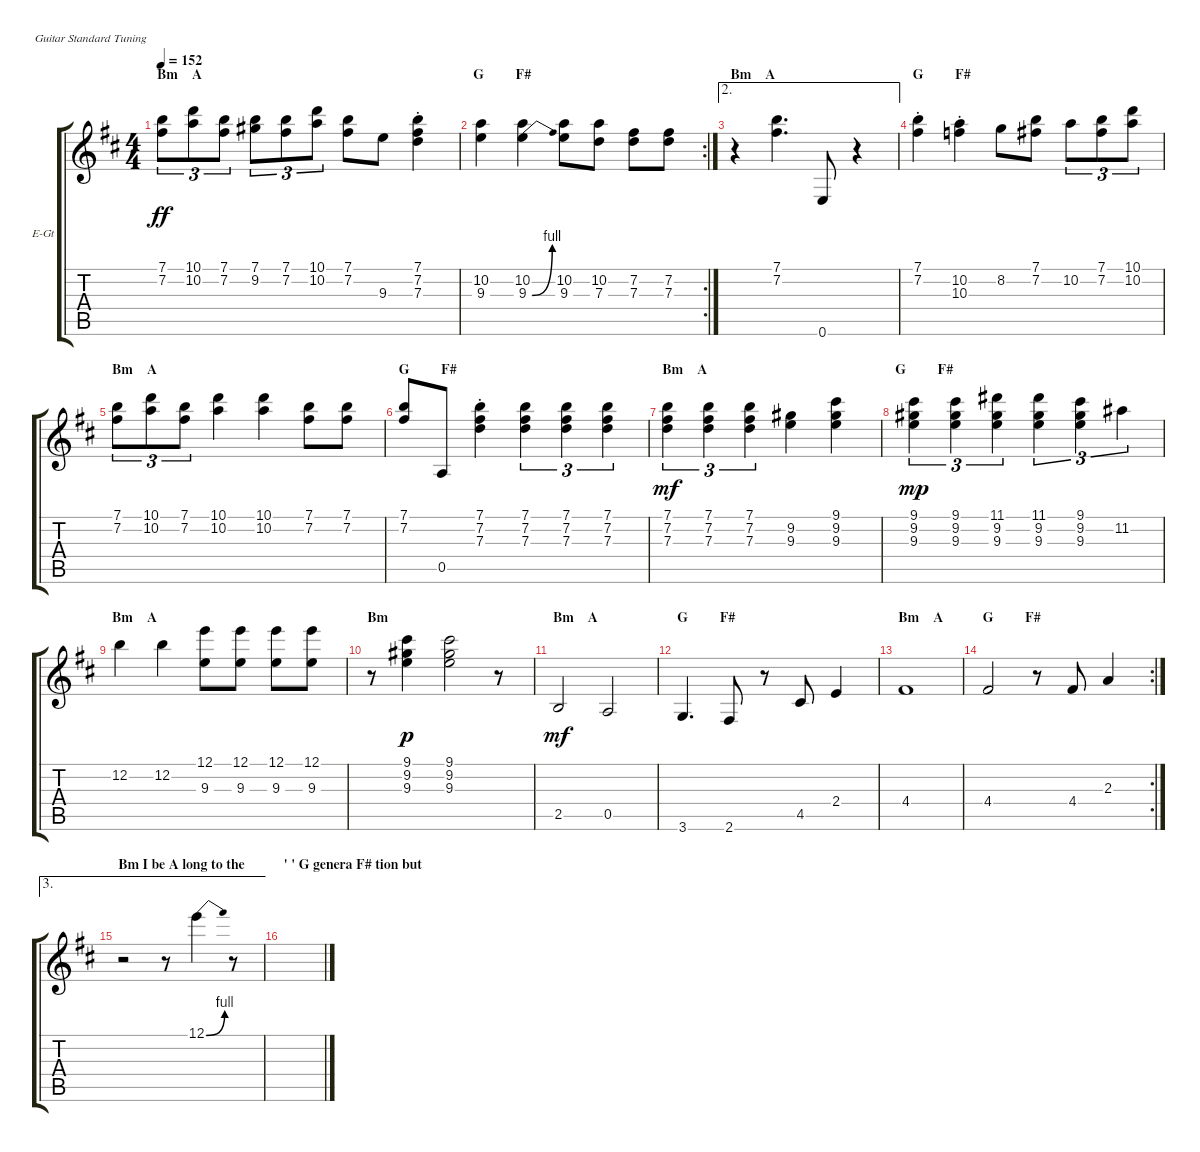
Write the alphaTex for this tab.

\bracketExtendMode groupsimilarinstruments
\firstSystemTrackNameOrientation horizontal
\otherSystemsTrackNameOrientation horizontal
\track ("Guitar - Robert Quine" "E-Gt") {instrument overdrivenguitar}
\staff {score tabs}
\tuning (E4 B3 G3 D3 A2 E2)
\ts (4 4)
\section ("" "Bm    A")
\tempo 152
\clef g2
\ks d
(7.1 7.2).8{tu (3 2) dy ff} (10.2 10.1).8{tu (3 2)} (7.1 7.2).8{tu (3 2)} (7.1 9.2).8{tu (3 2)} (7.1 7.2).8{tu (3 2)} (10.2 10.1).8{tu (3 2)} (7.1 7.2).8 9.3.8 (7.1 7.2 7.3{st}).4 |
\rc 2
\section ("" "G         F#")
(10.2 9.3).4 (10.2 9.3{be (bend 0 0 2.4 4)}).4 (10.2 9.3).8 (7.3 10.2).8 (7.2 7.3).8 (7.3 7.2).8 |
\ae 2
\section ("" "Bm    A")
r.4 (7.1 7.2).4{d} 0.6.8 r.4 |
\section ("" "G         F#")
(7.1{st} 7.2{st}).4 (10.2{st} 10.3{st}).4 8.2.8 (7.1 7.2).8 10.2.8{tu (3 2)} (7.2 7.1).8{tu (3 2)} (10.2 10.1).8{tu (3 2)} |
\section ("" "Bm    A")
(7.2 7.1).8{tu (3 2)} (10.2 10.1).8{tu (3 2)} (7.2 7.1).8{tu (3 2)} (10.1 10.2).4 (10.2 10.1).4 (7.1 7.2).8 (7.2 7.1).8 |
\section ("" "G         F#")
(7.1 7.2).8 0.5.8 (7.1{st} 7.2{st} 7.3).4 (7.1 7.2 7.3).4{tu (3 2)} (7.3 7.2 7.1).4{tu (3 2)} (7.1 7.2 7.3).4{tu (3 2)} |
\section ("" "Bm    A")
(7.1 7.2 7.3).4{tu (3 2) dy mf} (7.3 7.2 7.1).4{tu (3 2)} (7.1 7.2 7.3).4{tu (3 2)} (9.2 9.3).4 (9.3 9.2 9.1).4 |
\section ("" "G         F#")
(9.1 9.2 9.3).4{tu (3 2) dy mp} (9.3 9.2 9.1).4{tu (3 2)} (11.1 9.2 9.3).4{tu (3 2)} (11.1 9.2 9.3).4{tu (3 2)} (9.3 9.2 9.1).4{tu (3 2)} 11.2.4{tu (3 2)} |
\section ("" "Bm    A")
12.2.4 12.2.4 (12.1 9.3).8 (12.1 9.3).8 (12.1 9.3).8 (12.1 9.3).8 |
\section ("" "Bm")
r.8 (9.1 9.2 9.3).4{dy p} (9.1 9.2 9.3).2 r.8 |
\section ("" "Bm    A")
2.5.2{dy mf} 0.5.2 |
\section ("" "G         F#")
3.6.4{d} 2.6.8 r.8 4.5.8 2.4.4 |
\section ("" "Bm    A")
4.4.1 |
\rc 2
\section ("" "G         F#")
4.4.2 r.8 4.4.8 2.3.4 |
\ae 3
\section ("" "Bm I be A long to the")
r.2 r.8 12.1{be (bend 0 0 3.5999999999999996 4)}.4 r.8 |
\section ("" "' ' G genera F# tion but")
